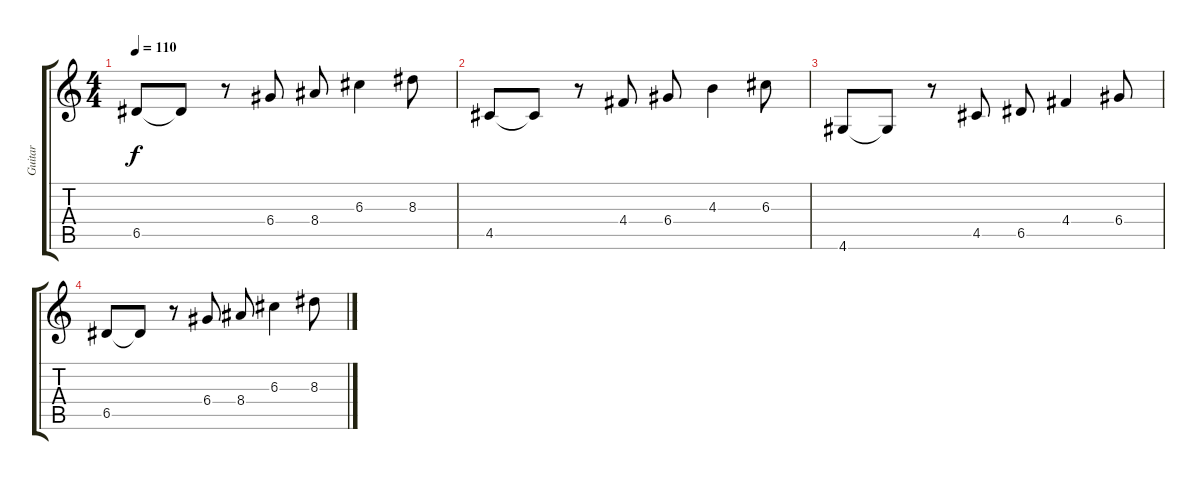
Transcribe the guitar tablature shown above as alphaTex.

\track ("Guitar " "Guitar ") {instrument electricguitarjazz}
\staff {score tabs}
\tuning (E4 B3 G3 D3 A2 E2) {hide}
\ts (4 4)
\tempo 110
\clef g2
\ks c
6.5.8{dy f} 6.5{t}.8 r.8 6.4.8 8.4.8 6.3.4 8.3.8 |
4.5.8 4.5{t}.8 r.8 4.4.8 6.4.8 4.3.4 6.3.8 |
4.6.8 4.6{t}.8 r.8 4.5.8 6.5.8 4.4.4 6.4.8 |
6.5.8 6.5{t}.8 r.8 6.4.8 8.4.8 6.3.4 8.3.8
